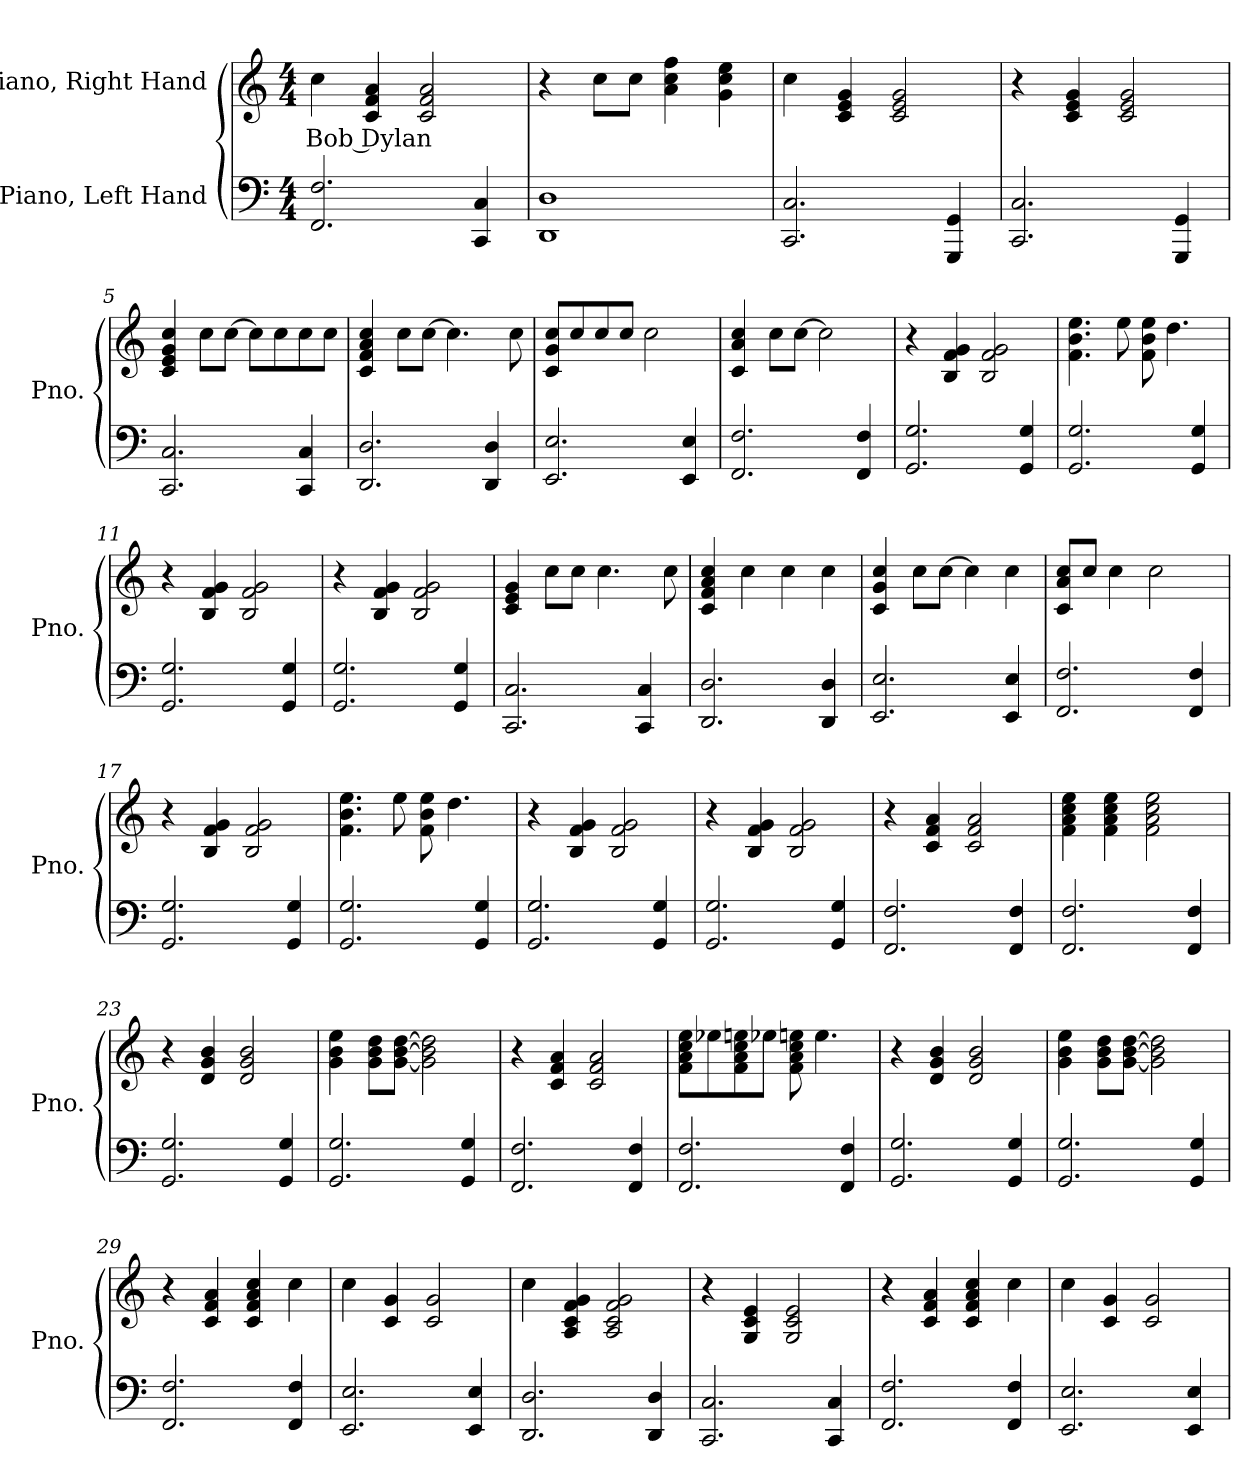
**kern	**kern	**text
*part2	*part1	*part1
*staff2	*staff1	*staff1
*I"Piano, Left Hand	*I"Piano, Right Hand	*
*I'Pno.	*I'Pno.	*
*clefF4	*clefG2	*
*k[]	*k[]	*
*M4/4	*M4/4	*
*MM160	*MM160	*
=1	=1	=1
!	!	!LO:LY:b
2.FF/ 2.F/	4cc\	Bob Dylan
.	4c/ 4f/ 4a/	.
.	2c/ 2f/ 2a/	.
4CC/ 4C/	.	.
=2	=2	=2
1DD 1D	4r	.
.	8cc\L	.
.	8cc\J	.
.	4a\ 4cc\ 4ff\	.
.	4g\ 4cc\ 4ee\	.
=3	=3	=3
2.CC/ 2.C/	4cc\	.
.	4c/ 4e/ 4g/	.
.	2c/ 2e/ 2g/	.
4GGG/ 4GG/	.	.
=4	=4	=4
2.CC/ 2.C/	4r	.
.	4c/ 4e/ 4g/	.
.	2c/ 2e/ 2g/	.
4GGG/ 4GG/	.	.
=5	=5	=5
2.CC/ 2.C/	4c/ 4e/ 4g/ 4cc/	.
.	8cc\L	.
.	[8cc\J	.
.	8cc\L]	.
.	8cc\	.
4CC/ 4C/	8cc\	.
.	8cc\J	.
!!LO:LB:g=z
=6	=6	=6
2.DD/ 2.D/	4c/ 4f/ 4a/ 4cc/	.
.	8cc\L	.
.	[8cc\J	.
.	4.cc\]	.
4DD/ 4D/	.	.
.	8cc\	.
=7	=7	=7
2.EE/ 2.E/	8c/ 8g/ 8cc/L	.
.	8cc/	.
.	8cc/	.
.	8cc/J	.
.	2cc\	.
4EE/ 4E/	.	.
=8	=8	=8
2.FF/ 2.F/	4c/ 4a/ 4cc/	.
.	8cc\L	.
.	[8cc\J	.
.	2cc\]	.
4FF/ 4F/	.	.
=9	=9	=9
2.GG/ 2.G/	4r	.
.	4B/ 4f/ 4g/	.
.	2B/ 2f/ 2g/	.
4GG/ 4G/	.	.
=10	=10	=10
2.GG/ 2.G/	4.f\ 4.b\ 4.ee\	.
.	8ee\	.
.	8f\ 8b\ 8ee\	.
.	4.dd\	.
4GG/ 4G/	.	.
=11	=11	=11
2.GG/ 2.G/	4r	.
.	4B/ 4f/ 4g/	.
.	2B/ 2f/ 2g/	.
4GG/ 4G/	.	.
=12	=12	=12
2.GG/ 2.G/	4r	.
.	4B/ 4f/ 4g/	.
.	2B/ 2f/ 2g/	.
4GG/ 4G/	.	.
!!LO:LB:g=z
=13	=13	=13
2.CC/ 2.C/	4c/ 4e/ 4g/	.
.	8cc\L	.
.	8cc\J	.
.	4.cc\	.
4CC/ 4C/	.	.
.	8cc\	.
=14	=14	=14
2.DD/ 2.D/	4c/ 4f/ 4a/ 4cc/	.
.	4cc\	.
.	4cc\	.
4DD/ 4D/	4cc\	.
=15	=15	=15
2.EE/ 2.E/	4c/ 4g/ 4cc/	.
.	8cc\L	.
.	[8cc\J	.
.	4cc\]	.
4EE/ 4E/	4cc\	.
=16	=16	=16
2.FF/ 2.F/	8c/ 8a/ 8cc/L	.
.	8cc/J	.
.	4cc\	.
.	2cc\	.
4FF/ 4F/	.	.
=17	=17	=17
2.GG/ 2.G/	4r	.
.	4B/ 4f/ 4g/	.
.	2B/ 2f/ 2g/	.
4GG/ 4G/	.	.
=18	=18	=18
2.GG/ 2.G/	4.f\ 4.b\ 4.ee\	.
.	8ee\	.
.	8f\ 8b\ 8ee\	.
.	4.dd\	.
4GG/ 4G/	.	.
=19	=19	=19
2.GG/ 2.G/	4r	.
.	4B/ 4f/ 4g/	.
.	2B/ 2f/ 2g/	.
4GG/ 4G/	.	.
!!LO:LB:g=z
=20	=20	=20
2.GG/ 2.G/	4r	.
.	4B/ 4f/ 4g/	.
.	2B/ 2f/ 2g/	.
4GG/ 4G/	.	.
=21	=21	=21
2.FF/ 2.F/	4r	.
.	4c/ 4f/ 4a/	.
.	2c/ 2f/ 2a/	.
4FF/ 4F/	.	.
=22	=22	=22
2.FF/ 2.F/	4f\ 4a\ 4cc\ 4ee\	.
.	4f\ 4a\ 4cc\ 4ee\	.
.	2f\ 2a\ 2cc\ 2ee\	.
4FF/ 4F/	.	.
=23	=23	=23
2.GG/ 2.G/	4r	.
.	4d/ 4g/ 4b/	.
.	2d/ 2g/ 2b/	.
4GG/ 4G/	.	.
=24	=24	=24
2.GG/ 2.G/	4g\ 4b\ 4ee\	.
.	8g\ 8b\ 8dd\L	.
.	[8g\ [8b\ [8dd\J	.
.	2g\] 2b\] 2dd\]	.
4GG/ 4G/	.	.
=25	=25	=25
2.FF/ 2.F/	4r	.
.	4c/ 4f/ 4a/	.
.	2c/ 2f/ 2a/	.
4FF/ 4F/	.	.
=26	=26	=26
2.FF/ 2.F/	8f\ 8a\ 8cc\ 8ee\L	.
.	8ee-X\	.
.	8f\ 8a\ 8cc\ 8een\	.
.	8ee-X\J	.
.	8f\ 8a\ 8cc\ 8een\	.
.	4.ee\	.
4FF/ 4F/	.	.
=27	=27	=27
2.GG/ 2.G/	4r	.
.	4d/ 4g/ 4b/	.
.	2d/ 2g/ 2b/	.
4GG/ 4G/	.	.
!!LO:LB:g=z
=28	=28	=28
2.GG/ 2.G/	4g\ 4b\ 4ee\	.
.	8g\ 8b\ 8dd\L	.
.	[8g\ [8b\ [8dd\J	.
.	2g\] 2b\] 2dd\]	.
4GG/ 4G/	.	.
=29	=29	=29
2.FF/ 2.F/	4r	.
.	4c/ 4f/ 4a/	.
.	4c/ 4f/ 4a/ 4cc/	.
4FF/ 4F/	4cc\	.
=30	=30	=30
2.EE/ 2.E/	4cc\	.
.	4c/ 4g/	.
.	2c/ 2g/	.
4EE/ 4E/	.	.
=31	=31	=31
2.DD/ 2.D/	4cc\	.
.	4A/ 4c/ 4f/ 4g/	.
.	2A/ 2c/ 2f/ 2g/	.
4DD/ 4D/	.	.
=32	=32	=32
2.CC/ 2.C/	4r	.
.	4G/ 4c/ 4e/	.
.	2G/ 2c/ 2e/	.
4CC/ 4C/	.	.
=33	=33	=33
2.FF/ 2.F/	4r	.
.	4c/ 4f/ 4a/	.
.	4c/ 4f/ 4a/ 4cc/	.
4FF/ 4F/	4cc\	.
=34	=34	=34
2.EE/ 2.E/	4cc\	.
.	4c/ 4g/	.
.	2c/ 2g/	.
4EE/ 4E/	.	.
=	=	=
*-	*-	*-
